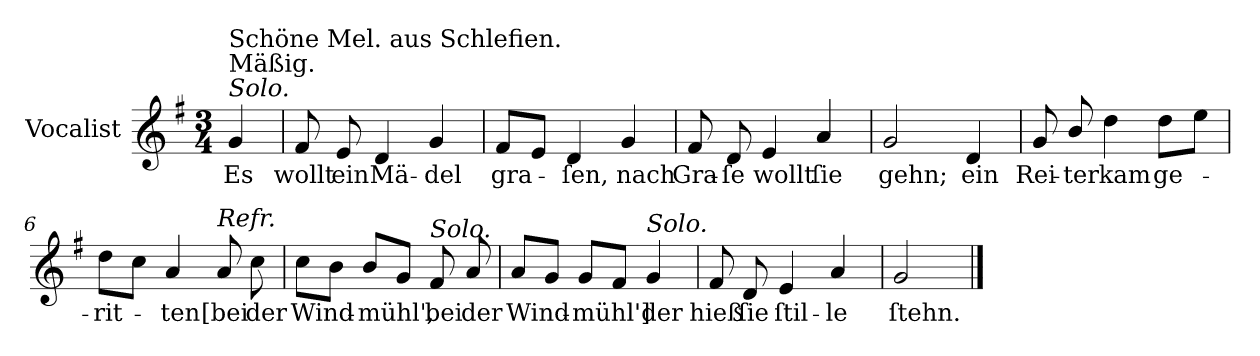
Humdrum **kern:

**kern	**text
*part1	*part1
*staff1	*staff1
*I"Vocalist	*
*k[f#]	*
*G:	*
*M3/4	*
=	=
!LO:TX:a:i:t=Solo.	!
!LO:TX:a:t=Mäßig.	!
!LO:TX:a:t=Schöne Mel. aus Schlefien.	!
4g	Es
=1	=1
8f#	wollt
8e	ein
4d	Mä-
4g	-del
=2	=2
8f#L	gra-
8eJ	.
4d	-ſen,
4g	nach
=3	=3
8f#	Gra-
8d	-ſe
4e	wollt
4a	ſie
=4	=4
2g	gehn;
4d	ein
=5	=5
8g	Rei-
8b/	-ter
4dd	kam
8ddL	ge-
8eeJ	.
=6	=6
8ddL	-rit-
8ccJ	.
4a	-ten
!LO:TX:a:i:t=Refr.	!
8a	[bei
8cc	der
=7	=7
8ccL	Wind-
8bJ	.
8bL	-mühl',
8gJ	.
!LO:TX:a:i:t=Solo.	!
8f#	bei
8a	der
=8	=8
8aL	Wind-
8gJ	.
8gL	-mühl']
8f#J	.
!LO:TX:a:i:t=Solo.	!
4g	der
=9	=9
8f#	hieß
8d	ſie
4e	ſtil-
4a	-le
=10	=10
2g	ſtehn.
==	==
*-	*-
